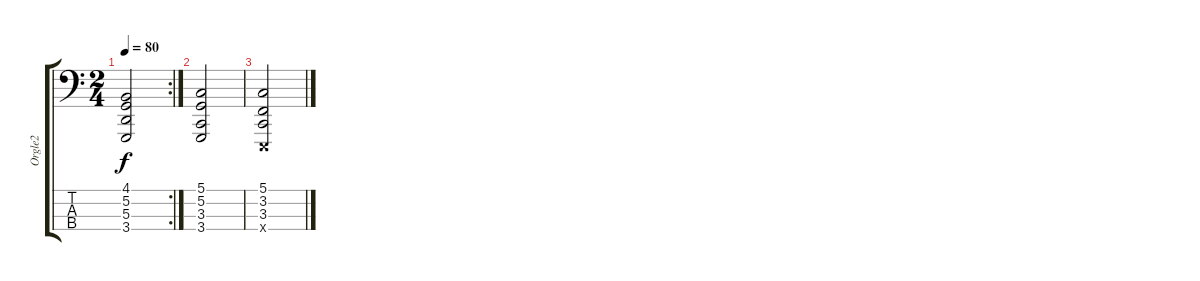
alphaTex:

\track ("Orgle2" "Orgle2") {instrument churchorgan}
\staff {score tabs}
\tuning (G2 D2 A1 E1) {hide}
\rc 2
\ts (2 4)
\tempo 80
\clef f4
\ks c
(4.1 5.2 5.3 3.4).2{dy f} |
(5.1 5.2 3.3 3.4).2{volume 0} |
(5.1 3.2 3.3 0.4{x}).2
